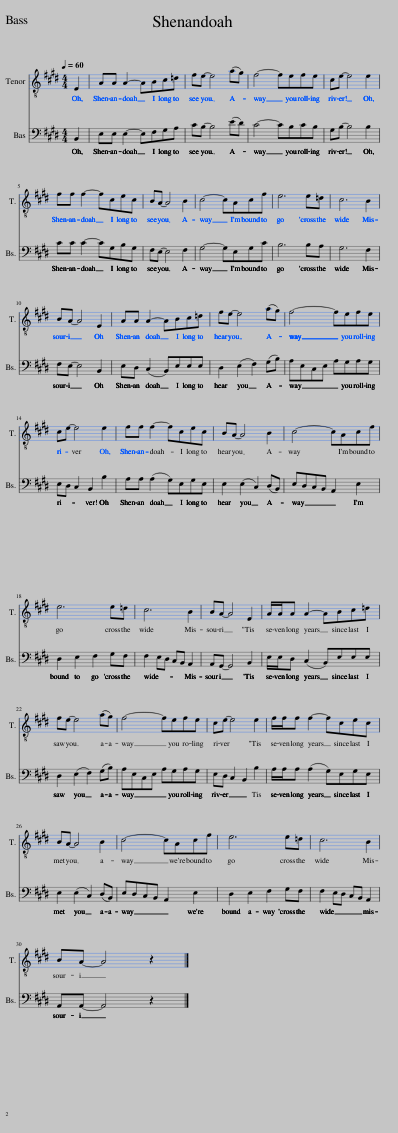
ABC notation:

X:1
%%score 1 2
L:1/8
Q:1/4=60
M:4/4
I:linebreak $
K:E
V:1 treble-8
V:2 bass
V:1
 E2 | AA A2- ABc=d | fe- e4 (ag) | f4- fefe | ce- e4 e2 |$ %5
 ff f2- fcec | BA- A4 B2 | c4- cAcf | e6 e=d | c6 B2 |$ %10
 BA- A4 E2 | AA A2- ABc=d | fe- e4 (ag) | f4- fefe |$ ce- e4 e2 | %15
 ff f2- fcec | BA- A4 B2 | c4- cAcf |$ e6 e=d | c6 B2 | %20
 BA- A4 E2 | A/A/A A2- ABc=d |$ fe- e4 (ag) | f4- fefe | ce- e4 e2 | %25
 f/f/f f2- fcec |$ BA- A4 B2 | c4- cAcf | e6 e=d | c6 B2 |$ %30
 BA- A4 z2 |] %31
V:2
 B,,2 | E,E, E,2- E,F,G,A, | CB,- B,4 (ED) | C4- CB,CB, | G,B,- B,4 B,2 |$ %5
 CC C2- CG,B,G, | F,E,- E,4 F,2 | G,4- G,E,G,C | B,6 B,A, | G,6 F,2 |$ %10
 F,E,- E,4 B,,2 | E,D, (C,2 B,,)E,E,E, | D,2 (E,2 F,2) (G,B,) | A,E,C,E, A,G,A,G, |$ E,D, C,2 B,,2 B,2 | %15
 A,A, (A,2 G,)E,G,E, | E,2 (E,2 C,2) (D,B,,) | E,D,C,B,, A,,2 E,2 |$ D,2 E,2 F,2 G,F, | F,2 E,D, C,B,, A,,2 | %20
 A,,G,,- G,,4 B,,2 | E,/E,/D, (C,2 B,,)E,E,E, |$ D,2 (E,2 F,2) (G,B,) | A,E,C,E, A,G,A,G, | E,D, C,2 B,,2 B,2 | %25
 A,/A,/A, (A,2 G,)E,G,E, |$ E,2 (E,2 C,2) (D,B,,) | E,D,C,B,, A,,2 E,2 | D,2 E,2 F,2 G,F, | F,2 E,D, C,B,, A,,2 |$ %30
 A,,A,,- A,,4 z2 |] %31
